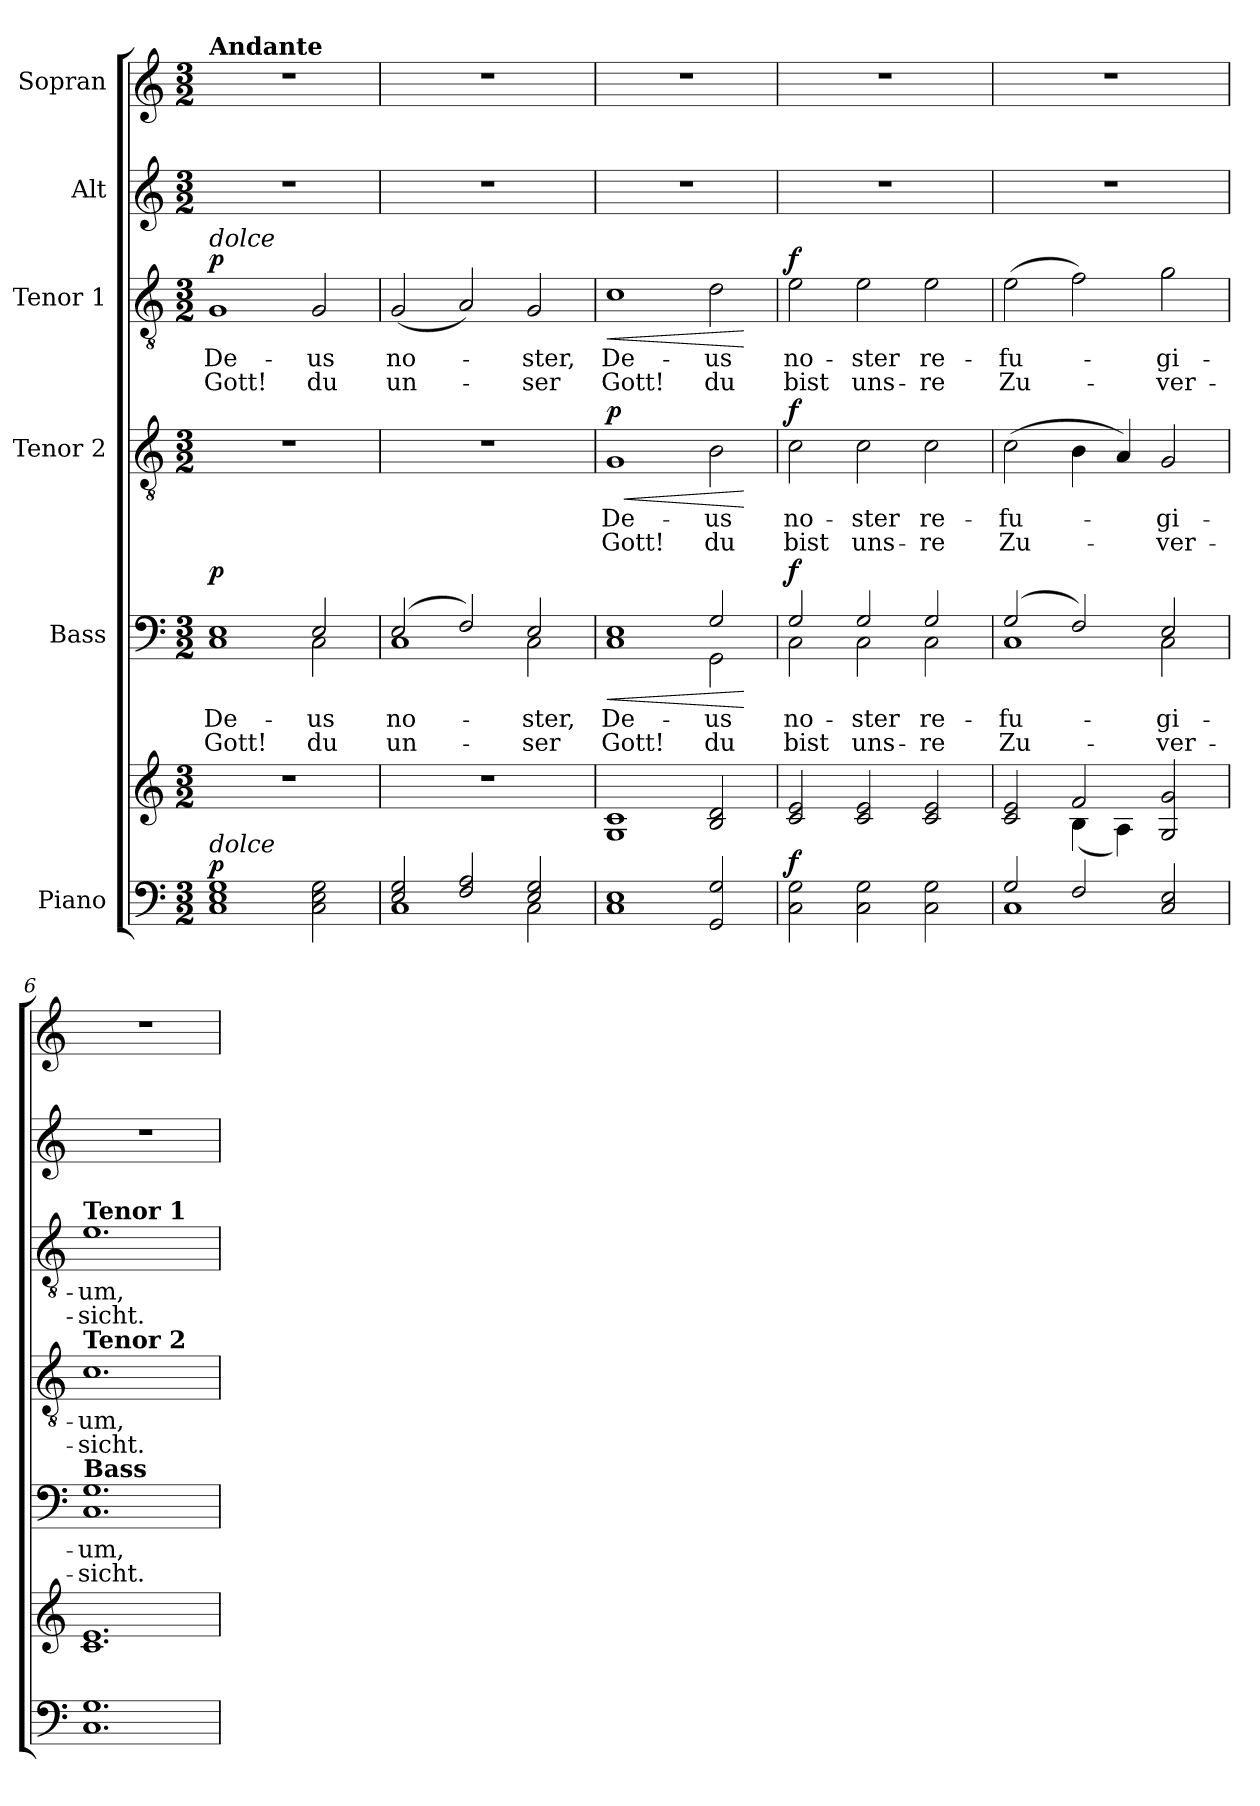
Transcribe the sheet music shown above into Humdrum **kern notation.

**kern	**kern	**dynam	**kern	**text	**text	**dynam	**kern	**text	**text	**dynam	**kern	**text	**text	**dynam	**kern	**kern
*part6	*part6	*part6	*part5	*part5	*part5	*part5	*part4	*part4	*part4	*part4	*part3	*part3	*part3	*part3	*part2	*part1
*staff7	*staff6	*staff6/7	*staff5	*staff5	*staff5	*staff5	*staff4	*staff4	*staff4	*staff4	*staff3	*staff3	*staff3	*staff3	*staff2	*staff1
*I"Piano	*	*	*I"Bass	*	*	*	*I"Tenor 2	*	*	*	*I"Tenor 1	*	*	*	*I"Alt	*I"Sopran
*clefF4	*clefG2	*	*clefF4	*	*	*	*clefGv2	*	*	*	*clefGv2	*	*	*	*clefG2	*clefG2
*k[]	*k[]	*	*k[]	*	*	*	*k[]	*	*	*	*k[]	*	*	*	*k[]	*k[]
*M3/2	*M3/2	*	*M3/2	*	*	*	*M3/2	*	*	*	*M3/2	*	*	*	*M3/2	*M3/2
=1	=1	=1	=1	=1	=1	=1	=1	=1	=1	=1	=1	=1	=1	=1	=1	=1
!	!	!	!	!	!	!	!	!	!	!	!	!	!	!	!	!LO:TX:a:B:t=Andante
!	!	!	!	!	!	!	!	!	!	!	!LO:TX:a:i:t=dolce	!	!	!	!	!
!	!	!	!LO:TX:a:i:t=dolce	!	!	!	!	!	!	!	!	!	!	!	!	!
!LO:TX:a:i:t=dolce	!	!	!	!	!	!	!	!	!	!	!	!	!	!	!	!
!	!	!LO:DY:a=2	!	!LO:LY:b	!LO:LY:b	!LO:DY:a	!	!	!	!	!	!LO:LY:b	!LO:LY:b	!LO:DY:a	!	!
*	*	*	*^	*	*	*	*	*	*	*	*	*	*	*	*	*
1C 1E 1G	1.r	p	1E	1C	De-	Gott!	p	1.r	.	.	.	1G	De-	Gott!	p	1.r	1.r
!	!	!	!	!	!LO:LY:b	!LO:LY:b	!	!	!	!	!	!	!LO:LY:b	!LO:LY:b	!	!	!
2C\ 2E\ 2G\	.	.	2E/	2C\	-us	du	.	.	.	.	.	2G/	-us	du	.	.	.
=2	=2	=2	=2	=2	=2	=2	=2	=2	=2	=2	=2	=2	=2	=2	=2	=2	=2
*^	*	*	*	*	*	*	*	*	*	*	*	*	*	*	*	*	*
!	!	!	!	!	!	!LO:LY:b	!LO:LY:b	!	!	!	!	!	!	!LO:LY:b	!LO:LY:b	!	!	!
2E/ 2G/	1C	1.r	.	(2E/	1C	no-	un-	.	1.r	.	.	.	(2G/	no-	un-	.	1.r	1.r
2F/ 2A/	.	.	.	2F/)	.	.	.	.	.	.	.	.	2A/)	.	.	.	.	.
!	!	!	!	!	!	!LO:LY:b	!LO:LY:b	!	!	!	!	!	!	!LO:LY:b	!LO:LY:b	!	!	!
2E/ 2G/	2C\	.	.	2E/	2C\	-ster,	-ser	.	.	.	.	.	2G/	-ster,	-ser	.	.	.
=3	=3	=3	=3	=3	=3	=3	=3	=3	=3	=3	=3	=3	=3	=3	=3	=3	=3	=3
!	!	!	!	!	!	!LO:LY:b	!LO:LY:b	!LO:HP:b	!	!LO:LY:b	!LO:LY:b	!LO:HP:b	!	!LO:LY:b	!LO:LY:b	!LO:HP:b	!	!
!	!	!	!	!	!	!	!	!	!	!	!	!LO:DY:n=1:a	!	!	!	!	!	!
*v	*v	*	*	*	*	*	*	*	*	*	*	*	*	*	*	*	*	*
1C 1E	1G 1c	.	1E	1C	De-	Gott!	<	1G	De-	Gott!	< p	1c	De-	Gott!	<	1.r	1.r
!	!	!	!	!	!LO:LY:b	!LO:LY:b	!	!	!LO:LY:b	!LO:LY:b	!	!	!LO:LY:b	!LO:LY:b	!	!	!
2GG/ 2G/	2B/ 2d/	.	2G/	2GG\	-us	du	.	2B\	-us	du	.	2d\	-us	du	.	.	.
*	*	*	*v	*v	*	*	*	*	*	*	*	*	*	*	*	*	*
.	.	.	.	.	.	[	.	.	.	[	.	.	.	[	.	.
=4	=4	=4	=4	=4	=4	=4	=4	=4	=4	=4	=4	=4	=4	=4	=4	=4
!	!	!LO:DY:a=2	!	!LO:LY:b	!LO:LY:b	!LO:DY:a	!	!LO:LY:b	!LO:LY:b	!LO:DY:a	!	!LO:LY:b	!LO:LY:b	!LO:DY:a	!	!
*	*	*	*^	*	*	*	*	*	*	*	*	*	*	*	*	*
2C\ 2G\	2c/ 2e/	f	2G/	2C\	-no-	bist	f	2c\	-no-	bist	f	2e\	-no-	bist	f	1.r	1.r
!	!	!	!	!	!LO:LY:b	!LO:LY:b	!	!	!LO:LY:b	!LO:LY:b	!	!	!LO:LY:b	!LO:LY:b	!	!	!
2C\ 2G\	2c/ 2e/	.	2G/	2C\	-ster	uns-	.	2c\	-ster	uns-	.	2e\	-ster	uns-	.	.	.
!	!	!	!	!	!LO:LY:b	!LO:LY:b	!	!	!LO:LY:b	!LO:LY:b	!	!	!LO:LY:b	!LO:LY:b	!	!	!
2C\ 2G\	2c/ 2e/	.	2G/	2C\	re-	-re	.	2c\	re-	-re	.	2e\	re-	-re	.	.	.
=5	=5	=5	=5	=5	=5	=5	=5	=5	=5	=5	=5	=5	=5	=5	=5	=5	=5
*^	*^	*	*	*	*	*	*	*	*	*	*	*	*	*	*	*	*
!	!	!	!	!	!	!	!LO:LY:b	!LO:LY:b	!	!	!LO:LY:b	!LO:LY:b	!	!	!LO:LY:b	!LO:LY:b	!	!	!
2G/	1C	2c/ 2e/	2ryy	.	(2G/	1C	-fu-	Zu-	.	(2c\	-fu-	Zu-	.	(2e\	-fu-	Zu-	.	1.r	1.r
2F/	.	2f/	(4B\	.	2F/)	.	.	.	.	4B\	.	.	.	2f\)	.	.	.	.	.
.	.	.	4A\)	.	.	.	.	.	.	4A/)	.	.	.	.	.	.	.	.	.
!	!	!	!	!	!	!	!LO:LY:b	!LO:LY:b	!	!	!LO:LY:b	!LO:LY:b	!	!	!LO:LY:b	!LO:LY:b	!	!	!
2C/ 2E/	2ryy	2G/ 2g/	2ryy	.	2E/	2C\	-gi-	-ver-	.	2G/	-gi-	-ver-	.	2g\	-gi-	-ver-	.	.	.
!!LO:LB:g=z
=6	=6	=6	=6	=6	=6	=6	=6	=6	=6	=6	=6	=6	=6	=6	=6	=6	=6	=6	=6
!	!	!	!	!	!	!	!	!	!	!	!	!	!	!LO:TX:a:B:t=Tenor 1	!	!	!	!	!
!	!	!	!	!	!	!	!	!	!	!LO:TX:a:B:t=Tenor 2	!	!	!	!	!	!	!	!	!
!	!	!	!	!	!LO:TX:a:B:t=Bass	!	!	!	!	!	!	!	!	!	!	!	!	!	!
!	!	!	!	!	!	!	!LO:LY:b	!LO:LY:b	!	!	!LO:LY:b	!LO:LY:b	!	!	!LO:LY:b	!LO:LY:b	!	!	!
*v	*v	*	*	*	*	*	*	*	*	*	*	*	*	*	*	*	*	*	*
*	*v	*v	*	*	*	*	*	*	*	*	*	*	*	*	*	*	*	*
1.C 1.G	1.c 1.e	.	1.G	1.C	-um,	-sicht.	.	1.c	-um,	-sicht.	.	1.e	-um,	-sicht.	.	1.r	1.r
*	*	*	*v	*v	*	*	*	*	*	*	*	*	*	*	*	*	*
=	=	=	=	=	=	=	=	=	=	=	=	=	=	=	=	=
*-	*-	*-	*-	*-	*-	*-	*-	*-	*-	*-	*-	*-	*-	*-	*-	*-
